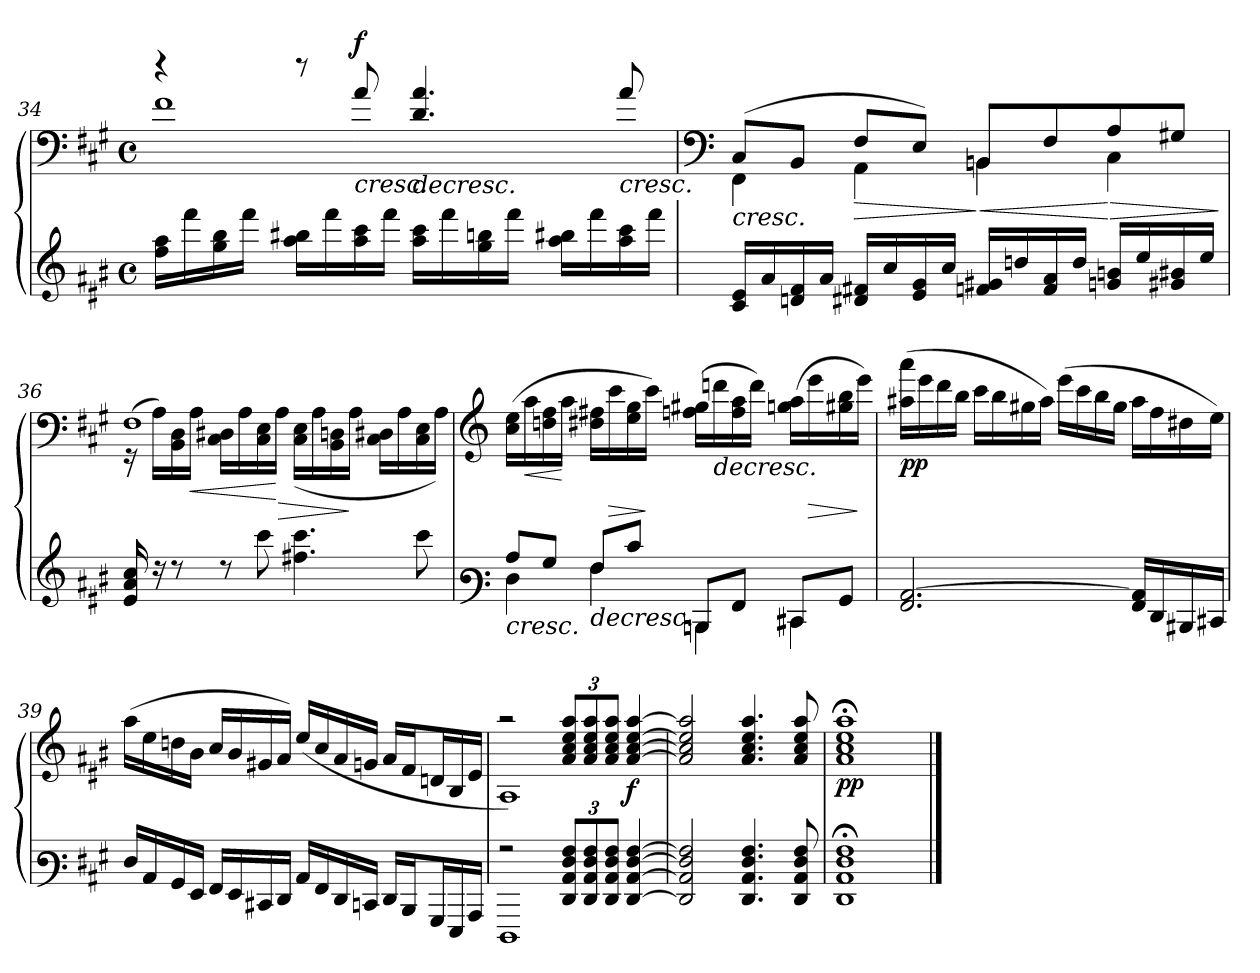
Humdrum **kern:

**kern	**kern	**dynam
*part1	*part1	*part1
*staff2	*staff1	*staff1/2
*clefG3	*clefF4	*
*k[f#c#g#]	*k[f#c#g#]	*
*M4/4	*M4/4	*
*met(c)	*met(c)	*
=34	=34	=34
*	*^	*
!	!	!	!LO:DY:b
!	!	!	!LO:DY:n=1:a
16dd\ 16ff#\LL	4rff	1f#	pp mp
16ddd\	.	.	.
16ee\ 16gg#\	.	.	.
16ddd\JJ	.	.	.
16ff#\ 16gg#X\LL	8rff	.	.
16ddd\	.	.	.
!	!	!	!LO:HP:b
!	!	!	!LO:DY:n=2:a
16ff#\ 16aa\	8a/	.	< f
16ddd\JJ	.	.	.
!	!	!	!LO:HP:b
16ff#\ 16aa\LL	4.d/ 4.a/	.	>
16ddd\	.	.	.
16ee\ 16ggn\	.	.	.
16ddd\JJ	.	.	.
16ff#\ 16gg#X\LL	.	.	.
16ddd\	.	.	.
!	!	!	!LO:HP:n=1:b
16ff#\ 16aa\	8a/	.	[ <
16ddd\JJ	.	.	.
!!LO:LB:g=z	!!
=35	=35	=35	=35
*	*clefF4	*	*
!	!	!	!LO:HP:b
!	!	!	!LO:HP:n=1:b
16A/ 16c#/LL	(>8C#/L	4FF#\	< <
16f#/	.	.	.
16Bn/ 16d/	8BB/J	.	]
16f#/JJ	.	.	.
!	!	!	!LO:HP:b
!	!	!	!LO:HP:n=1:b
16B#X/ 16d#X/LL	8F#/L	4AA\	> ] >
16a/	.	.	.
16c#/ 16e/	8E/J)	.	[
16a/JJ	.	.	.
!	!	!	!LO:HP:b
!	!	!	!LO:HP:n=1:b
16dn/ 16e#X/LL	8BBn/L	4BBn\	< [ <
16bn/	.	.	.
16d/ 16f#/	8F#/	.	[
16b/JJ	.	.	.
!	!	!	!LO:HP:b
!	!	!	!LO:HP:n=1:b
16en/ 16gn/LL	8A/	4C#\	> ] >
16cc#/	.	.	.
16e#X/ 16g#X/	8G#X/J	.	]
16cc#/JJ	.	.	.
*	*v	*v	*
.	.	[
=36	=36	=36
*	*^	*
16c#/ 16f#/ 16a/	(<1F#	16rFF	.
16ra	.	16A\LL)	.
8rb	.	16BB\ 16D\	.
!	!	!	!LO:HP:b
.	.	16A\JJ	<
8rb	.	16C#\ 16D#X\LL	.
.	.	16A\	.
8aa\	.	16C#\ 16E\	.
!	!	!	!LO:HP:n=1:b
.	.	16A\JJ	[ >
4.dd#\ 4.aa\	.	(>16C#\ 16E\LL	.
.	.	16A\	.
.	.	16BB\ 16Dn\	.
.	.	16A\JJ	]
.	.	16C#\ 16D#X\LL	.
.	.	16A\	.
8aa\	.	16C#\ 16E\	.
.	.	16A\JJ)	.
*	*v	*v	*
!!LO:LB:g=z
=37	=37	=37
*clefF3	*clefG3	*
*^	*^	*
!	!	!	!	!LO:HP:b=2
*	*	*v	*v	*
8c#/L	4F#\	(>16a\ 16cc#\LL	<
!	!	!	!LO:HP:b
.	.	16ff#\	<
8B/J	.	16bn\ 16dd\	]
.	.	16ff#\JJ	[
!	!	!	!LO:HP:n=1:b=2
8A/L	4A\	16b#X\ 16dd#X\LL	] >
!	!	!	!LO:HP:b
.	.	16aa\	>
8e/J	.	16cc#\ 16ee\	.
.	.	16aa\JJ)	]
8DDn/L	4DDn\	(>16ddn\ 16ee#X\LL	.
!	!	!	!LO:HP:b
.	.	16bbn\	>
8AA/J	.	16dd\ 16ff#\	.
.	.	16bb\JJ)	[
8EE#/L	4EE#\	(>16een\ 16ff#\LL	.
!	!	!	!LO:HP:b
.	.	16ccc#\	>
8BB/J	.	16ee#X\ 16gg#\	.
.	.	16ccc#\JJ)	]
*v	*v	*	*
=38	=38	=38
!	!	!LO:DY:b
2.AA/ [>2.C#/	(>16ff#X\ 16fff#\LL	pp
.	16ccc#\	.
.	16bb\	.
.	16gg#\JJ	.
.	16aa\LL	.
.	16gg#\	.
.	16ee#X\	.
.	16ff#\JJ)	.
.	(>16ccc#\LL	.
.	16aa\	.
.	16gg#\	.
.	16ee#\JJ	.
16AA/ 16C#/]LL	16ff#\LL	.
16FF#/	16dd\	.
16DD#X/	16b#X\	.
16EE#/JJ	16cc#\JJ)	.
!!LO:LB:g=z
=39	=39	=39
16F#/LL	(>16ff#\LL	.
16C#/	16cc#\	.
16BB/	16bn\	.
16GG#/JJ	16g#\JJ	.
16AA/LL	16a/LL	.
16GG#/	16g#/	.
16EE#X/	16e#X/	.
16FF#/JJ	16f#/JJ)	.
16C#/LL	(<16cc#/LL	.
16AA/	16a/	.
16FF#/	16f#/	.
16EEn/JJ	16en/JJ	.
16FF#/LL	16f#/LL	.
16DD/J	16d/J	.
16BBB/L	16Bn/L	.
16GGG#/	16G#/	.
16CC#/JJ	16c#/JJ	.
=40	=40	=40
*^	*^	*
2rA	1FFF#	2rff	1F#)	.
12FF#/ 12C#/ 12F#/ 12A/L	.	12f#/ 12a/ 12cc#/ 12ff#/L	.	.
12FF#/ 12C#/ 12F#/ 12A/	.	12f#/ 12a/ 12cc#/ 12ff#/	.	.
12FF#/ 12C#/ 12F#/ 12A/J	.	12f#/ 12a/ 12cc#/ 12ff#/J	.	[
!	!	!	!	!LO:DY:b
[>4FF#/ [>4C#/ [>4F#/ [>4A/	.	[>4f#/ [>4a/ [>4cc#/ [>4ff#/	.	f
*v	*v	*	*	*
*	*v	*v	*
=41	=41	=41
2FF#/] 2C#/] 2F#/] 2A/]	2f#/] 2a/] 2cc#/] 2ff#/]	.
4.FF#/ 4.C#/ 4.F#/ 4.A/	4.f#/ 4.a/ 4.cc#/ 4.ff#/	.
8FF#/ 8C#/ 8F#/ 8A/	8f#/ 8a/ 8cc#/ 8ff#/	]
=42	=42	=42
*^	*^	*
*	*^	*	*	*
!	!	!	!	!	!LO:DY:b
1F#;< 1A;<	1C#	1FF#	1ff#;<	1f# 1a 1cc#	pp
*v	*v	*v	*	*	*
*	*v	*v	*
==	==	==
*-	*-	*-
